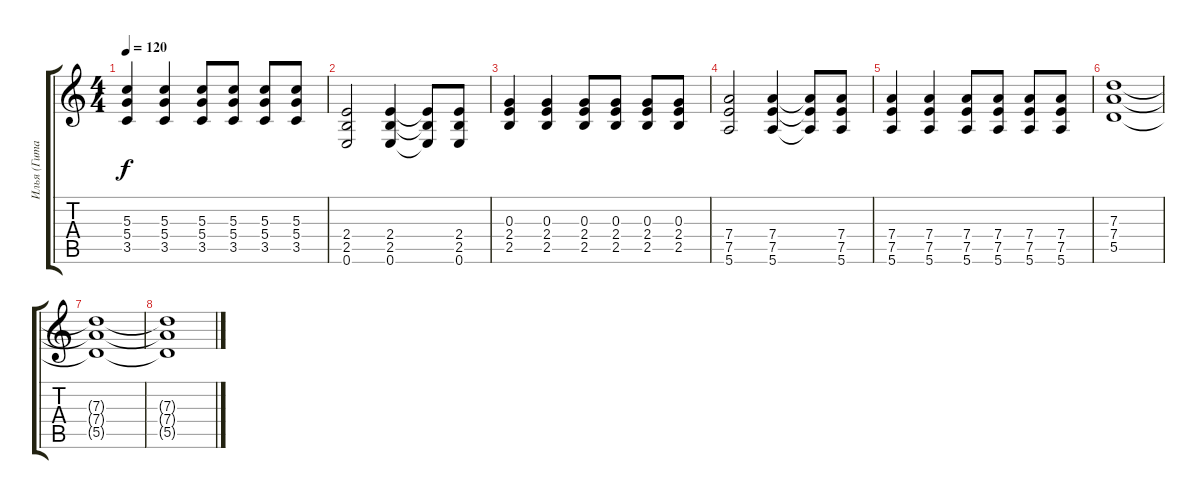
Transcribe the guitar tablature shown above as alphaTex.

\track ("Илья (Гитара)" "Илья (Гита") {instrument acousticguitarsteel}
\staff {score tabs}
\tuning (E4 B3 G3 D3 A2 E2) {hide}
\ts (4 4)
\tempo 120
\clef g2
\ks c
(5.3 5.4 3.5).4{dy f} (5.3 5.4 3.5).4 (5.3 5.4 3.5).8 (5.3 5.4 3.5).8 (5.3 5.4 3.5).8 (5.3 5.4 3.5).8 |
(2.4 2.5 0.6).2 (2.4 2.5 0.6).4 (2.4{t} 2.5{t} 0.6{t}).8 (2.4 2.5 0.6).8 |
(0.3 2.4 2.5).4 (0.3 2.4 2.5).4 (0.3 2.4 2.5).8 (0.3 2.4 2.5).8 (0.3 2.4 2.5).8 (0.3 2.4 2.5).8 |
(7.4 7.5 5.6).2 (7.4 7.5 5.6).4 (7.4{t} 7.5{t} 5.6{t}).8 (7.4 7.5 5.6).8 |
(7.4 7.5 5.6).4 (7.4 7.5 5.6).4 (7.4 7.5 5.6).8 (7.4 7.5 5.6).8 (7.4 7.5 5.6).8 (7.4 7.5 5.6).8 |
(7.3 7.4 5.5).1 |
(7.3{t} 7.4{t} 5.5{t}).1 |
(7.3{t} 7.4{t} 5.5{t}).1
